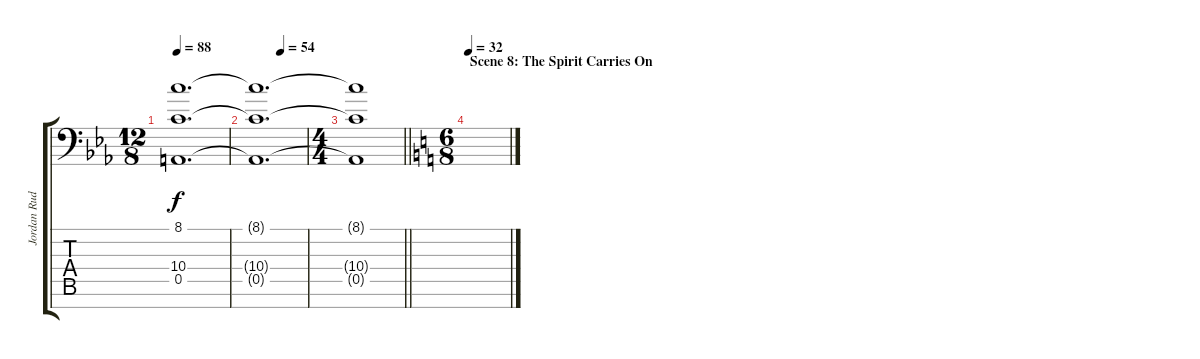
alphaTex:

\track ("Jordan Rudess" "Jordan Rud") {instrument stringensemble1}
\staff {score tabs}
\tuning (E4 B3 G3 D3 A2 E2 C-1) {hide}
\ts (12 8)
\tempo 88
\clef f4
\ks eb
(8.1{t} 10.4{t} 0.5{t}).1{d dy f volume 0} |
\tempo (54 0.5)
(8.1{t} 10.4{t} 0.5{t}).1{d} |
\ts (4 4)
\barLineRight lightlight
(8.1{t} 10.4{t} 0.5{t}).1 |
\ts (6 8)
\section ("" "Scene 8: The Spirit Carries On")
\tempo 32
\ks c
